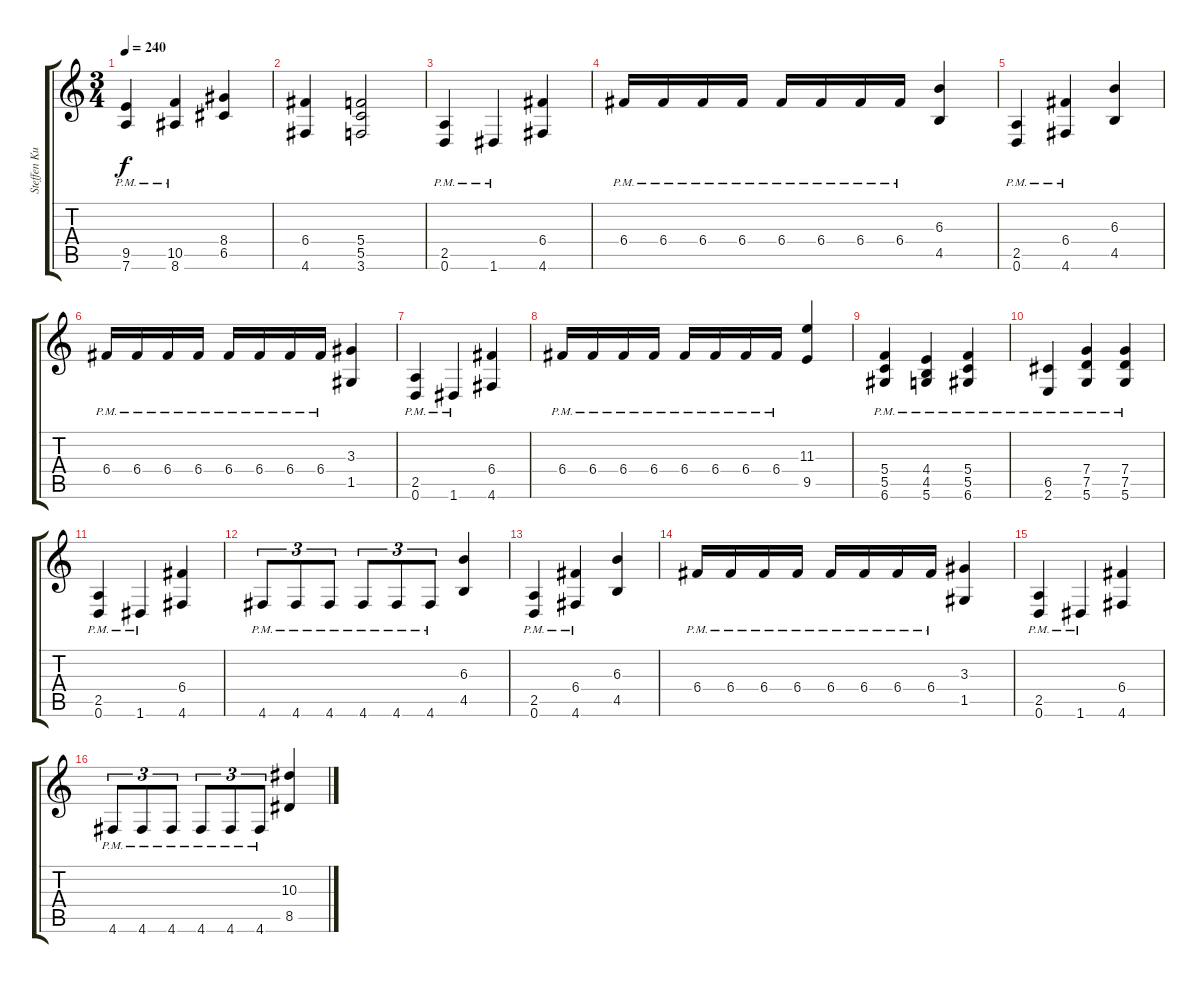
\track ("Steffen Kummerer  - guitar" "Steffen Ku") {instrument distortionguitar}
\staff {score tabs}
\tuning (D4 A3 F3 C3 G2 D2) {hide}
\ts (3 4)
\tempo 240
\clef g2
\ks c
(9.5{pm} 7.6{pm}).4{dy f} (10.5{pm} 8.6{pm}).4 (8.4 6.5).4 |
(6.4 4.6).4 (5.4 5.5 3.6).2 |
(2.5{pm} 0.6{pm}).4 1.6{pm}.4 (6.4 4.6).4 |
6.4{pm}.16 6.4{pm}.16 6.4{pm}.16 6.4{pm}.16 6.4{pm}.16 6.4{pm}.16 6.4{pm}.16 6.4{pm}.16 (6.3 4.5).4 |
(2.5{pm} 0.6{pm}).4 (6.4{pm} 4.6{pm}).4 (6.3 4.5).4 |
6.4{pm}.16 6.4{pm}.16 6.4{pm}.16 6.4{pm}.16 6.4{pm}.16 6.4{pm}.16 6.4{pm}.16 6.4{pm}.16 (3.3 1.5).4 |
(2.5{pm} 0.6{pm}).4 1.6{pm}.4 (6.4 4.6).4 |
6.4{pm}.16 6.4{pm}.16 6.4{pm}.16 6.4{pm}.16 6.4{pm}.16 6.4{pm}.16 6.4{pm}.16 6.4{pm}.16 (11.3 9.5).4 |
(5.4{pm} 5.5{pm} 6.6{pm}).4 (4.4{pm} 4.5{pm} 5.6{pm}).4 (5.4{pm} 5.5{pm} 6.6{pm}).4 |
(6.5{pm} 2.6{pm}).4 (7.4{pm} 7.5{pm} 5.6{pm}).4 (7.4{pm} 7.5{pm} 5.6{pm}).4 |
(2.5{pm} 0.6{pm}).4 1.6{pm}.4 (6.4 4.6).4 |
4.6{pm}.8{tu (3 2)} 4.6{pm}.8{tu (3 2)} 4.6{pm}.8{tu (3 2)} 4.6{pm}.8{tu (3 2)} 4.6{pm}.8{tu (3 2)} 4.6{pm}.8{tu (3 2)} (6.3 4.5).4 |
(2.5{pm} 0.6{pm}).4 (6.4{pm} 4.6{pm}).4 (6.3 4.5).4 |
6.4{pm}.16 6.4{pm}.16 6.4{pm}.16 6.4{pm}.16 6.4{pm}.16 6.4{pm}.16 6.4{pm}.16 6.4{pm}.16 (3.3 1.5).4 |
(2.5{pm} 0.6{pm}).4 1.6{pm}.4 (6.4 4.6).4 |
4.6{pm}.8{tu (3 2)} 4.6{pm}.8{tu (3 2)} 4.6{pm}.8{tu (3 2)} 4.6{pm}.8{tu (3 2)} 4.6{pm}.8{tu (3 2)} 4.6{pm}.8{tu (3 2)} (10.3 8.5).4
